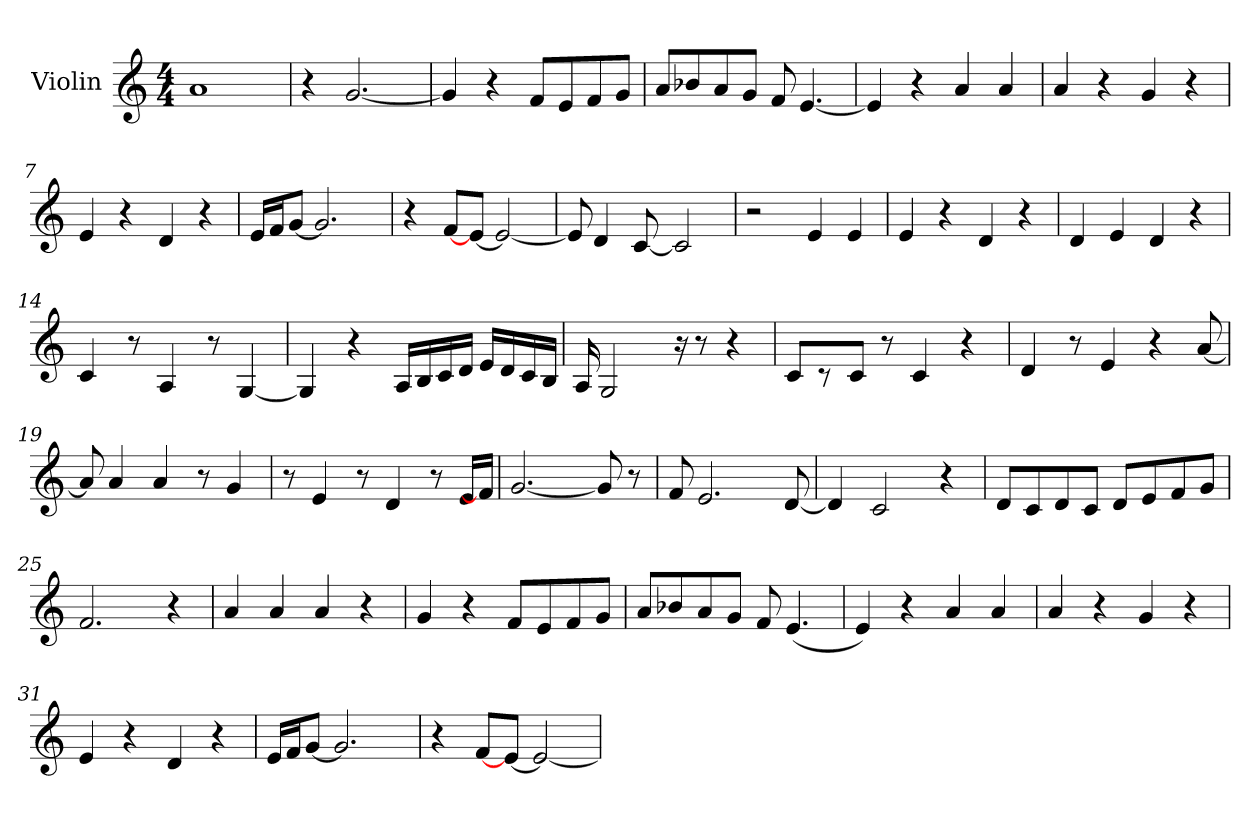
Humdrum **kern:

**kern
*part1
*staff1
*I"Violin
*clefG2
*k[]
*C:
*M4/4
*MM120
=1
1a
=2
4r
[2.g/
=3
4g/]
4r
8f/L
8e/
8f/
8g/J
=4
8a/L
8b-X/
8a/
8g/J
8f/
[4.e/
=5
4e/]
4r
4a/
4a/
!!LO:LB:g=z
=6
4a/
4r
4g/
4r
=7
4e/
4r
4d/
4r
=8
16e/LL
16f/J
[8g/J
2.g/]
=9
4r
[8f/L
[8e/J
2e/_
=10
8e/]
4d/
[8c/
2c/]
!!LO:LB:g=z
=11
2r
4e/
4e/
=12
4e/
4r
4d/
4r
=13
4d/
4e/
4d/
4r
=14
4c/
8r
4A/
8r
[4G/
=15
4G/]
4r
16A/LL
16B/
16c/
16d/JJ
16e/LL
16d/
16c/
16B/JJ
!!LO:LB:g=z
=16
16A/
2G/
16r
8r
4r
=17
8c/L
8r
8c/J
8r
4c/
4r
=18
4d/
8r
4e/
4r
[8a/
=19
8a/]
4a/
4a/
8r
4g/
=20
8r
4e/
8r
4d/
8r
16e/LL
16f/JJ]
!!LO:LB:g=z
=21
[2.g/
8g/]
8r
=22
8f/
2.e/
[8d/
=23
4d/]
2c/
4r
=24
8d/L
8c/
8d/
8c/J
8d/L
8e/
8f/
8g/J
=25
2.f/
4r
=26
4a/
4a/
4a/
4r
!!LO:LB:g=z
=27
4g/
4r
8f/L
8e/
8f/
8g/J
=28
8a/L
8b-X/
8a/
8g/J
8f/
(4.e/
=29
4e/)
4r
4a/
4a/
=30
4a/
4r
4g/
4r
=31
4e/
4r
4d/
4r
!!LO:LB:g=z
=32
16e/LL
16f/J
[8g/J
2.g/]
=33
4r
[8f/L
[8e/J
2e/_
=
*-
